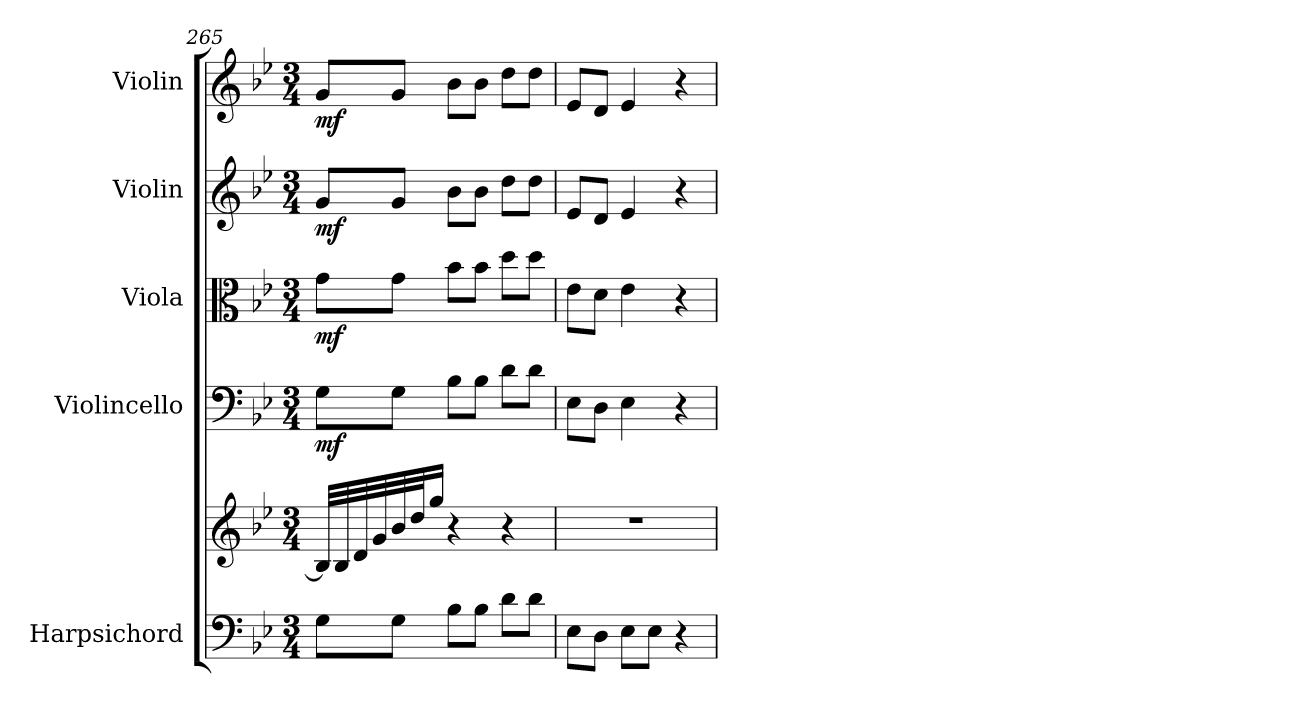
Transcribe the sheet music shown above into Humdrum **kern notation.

**kern	**kern	**kern	**dynam	**kern	**dynam	**kern	**dynam	**kern	**dynam
*part5	*part5	*part4	*part4	*part3	*part3	*part2	*part2	*part1	*part1
*staff6	*staff5	*staff4	*staff4	*staff3	*staff3	*staff2	*staff2	*staff1	*staff1
*I"Harpsichord	*	*I"Violincello	*	*I"Viola	*	*I"Violin	*	*I"Violin	*
*I'Hpschd	*	*I'Vc	*	*I'Vla	*	*I'Vln	*	*I'Vln	*
!!LO:PB:g=z
*clefF4	*clefG2	*clefF4	*	*clefC3	*	*clefG2	*	*clefG2	*
*k[b-e-]	*k[b-e-]	*k[b-e-]	*	*k[b-e-]	*	*k[b-e-]	*	*k[b-e-]	*
*M3/4	*M3/4	*M3/4	*	*M3/4	*	*M3/4	*	*M3/4	*
=265	=265	=265	=265	=265	=265	=265	=265	=265	=265
!	!	!	!LO:DY:b	!	!LO:DY:b	!	!LO:DY:b	!	!LO:DY:b
8G\L	32B-!/LLL]	8G\L	mf	8g\L	mf	8g/L	mf	8g/L	mf
.	32B-!/	.	.	.	.	.	.	.	.
.	32d!/	.	.	.	.	.	.	.	.
.	32g!/	.	.	.	.	.	.	.	.
8G\J	32b-!/	8G\J	.	8g\J	.	8g/J	.	8g/J	.
.	32dd!/J	.	.	.	.	.	.	.	.
.	16gg!/JJ	.	.	.	.	.	.	.	.
8B-\L	4r	8B-\L	.	8b-\L	.	8b-\L	.	8b-\L	.
8B-\J	.	8B-\J	.	8b-\J	.	8b-\J	.	8b-\J	.
8d\L	4r	8d\L	.	8dd\L	.	8dd\L	.	8dd\L	.
8d\J	.	8d\J	.	8dd\J	.	8dd\J	.	8dd\J	.
=266	=266	=266	=266	=266	=266	=266	=266	=266	=266
8E-\L	2.r	8E-\L	.	8e-\L	.	8e-/L	.	8e-/L	.
8D\J	.	8D\J	.	8d\J	.	8d/J	.	8d/J	.
8E-\L	.	4E-\	.	4e-\	.	4e-/	.	4e-/	.
8E-\J	.	.	.	.	.	.	.	.	.
4r	.	4r	.	4r	.	4r	.	4r	.
=	=	=	=	=	=	=	=	=	=
*-	*-	*-	*-	*-	*-	*-	*-	*-	*-
